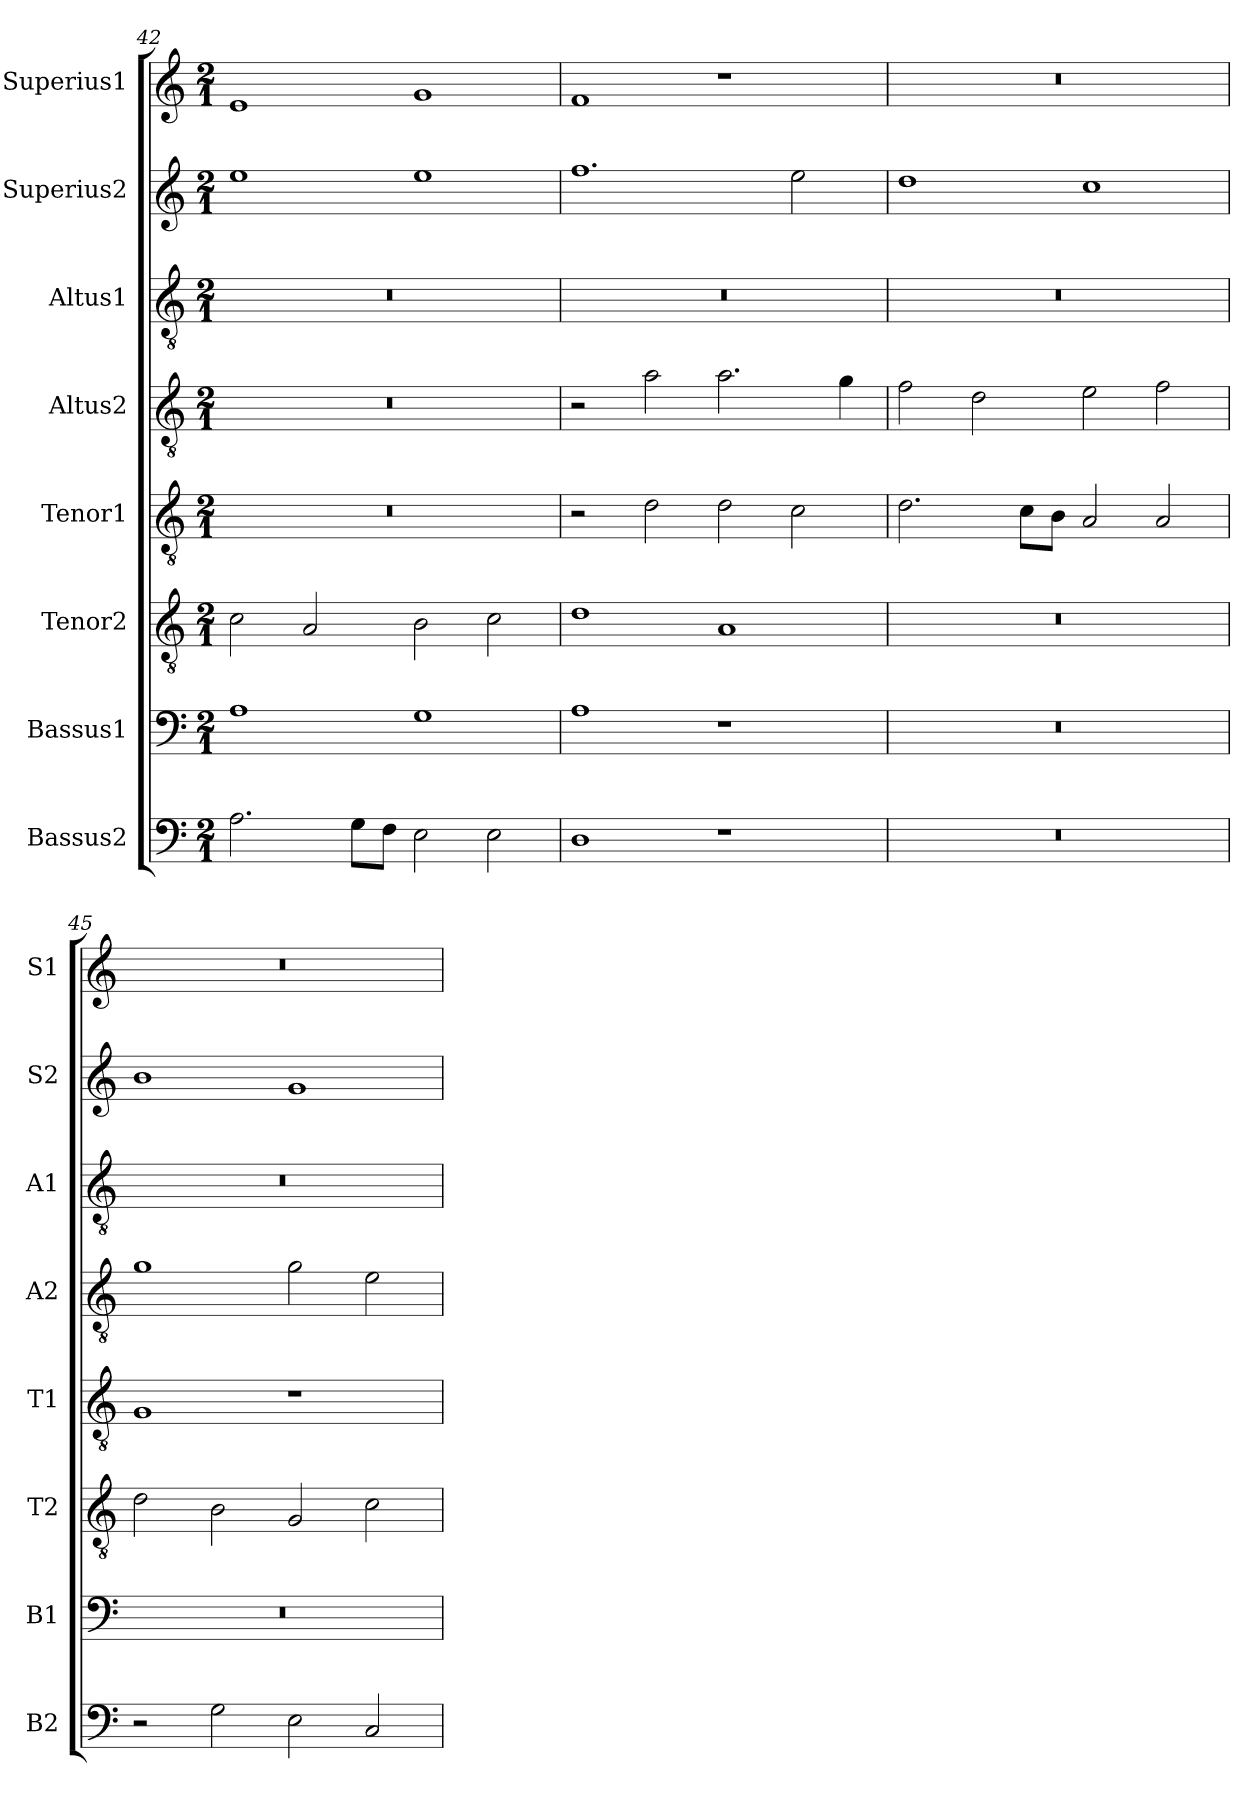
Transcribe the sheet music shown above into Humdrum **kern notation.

**kern	**kern	**kern	**kern	**kern	**kern	**kern	**kern
*part8	*part7	*part6	*part5	*part4	*part3	*part2	*part1
*staff8	*staff7	*staff6	*staff5	*staff4	*staff3	*staff2	*staff1
*I"Bassus2	*I"Bassus1	*I"Tenor2	*I"Tenor1	*I"Altus2	*I"Altus1	*I"Superius2	*I"Superius1
*I'B2	*I'B1	*I'T2	*I'T1	*I'A2	*I'A1	*I'S2	*I'S1
*clefF4	*clefF4	*clefGv2	*clefGv2	*clefGv2	*clefGv2	*clefG2	*clefG2
*k[]	*k[]	*k[]	*k[]	*k[]	*k[]	*k[]	*k[]
*M2/1	*M2/1	*M2/1	*M2/1	*M2/1	*M2/1	*M2/1	*M2/1
=42	=42	=42	=42	=42	=42	=42	=42
2.A	1A	2c	0r	0r	0r	1ee	1e
.	.	2A	.	.	.	.	.
8GL	.	.	.	.	.	.	.
8FJ	.	.	.	.	.	.	.
2E	1G	2B	.	.	.	1ee	1g
2E	.	2c	.	.	.	.	.
=43	=43	=43	=43	=43	=43	=43	=43
1D	1A	1d	2r	2r	0r	1.ff	1f
.	.	.	2d	2a	.	.	.
1r	1r	1A	2d	2.a	.	.	1r
.	.	.	2c	.	.	2ee	.
.	.	.	.	4g	.	.	.
=44	=44	=44	=44	=44	=44	=44	=44
0r	0r	0r	2.d	2f	0r	1dd	0r
.	.	.	.	2d	.	.	.
.	.	.	8c\L	.	.	.	.
.	.	.	8B\J	.	.	.	.
.	.	.	2A	2e	.	1cc	.
.	.	.	2A	2f	.	.	.
=45	=45	=45	=45	=45	=45	=45	=45
2r	0r	2d	1G	1g	0r	1b	0r
2G	.	2B	.	.	.	.	.
2E	.	2G	1r	2g	.	1g	.
2C	.	2c	.	2e	.	.	.
=	=	=	=	=	=	=	=
*-	*-	*-	*-	*-	*-	*-	*-
